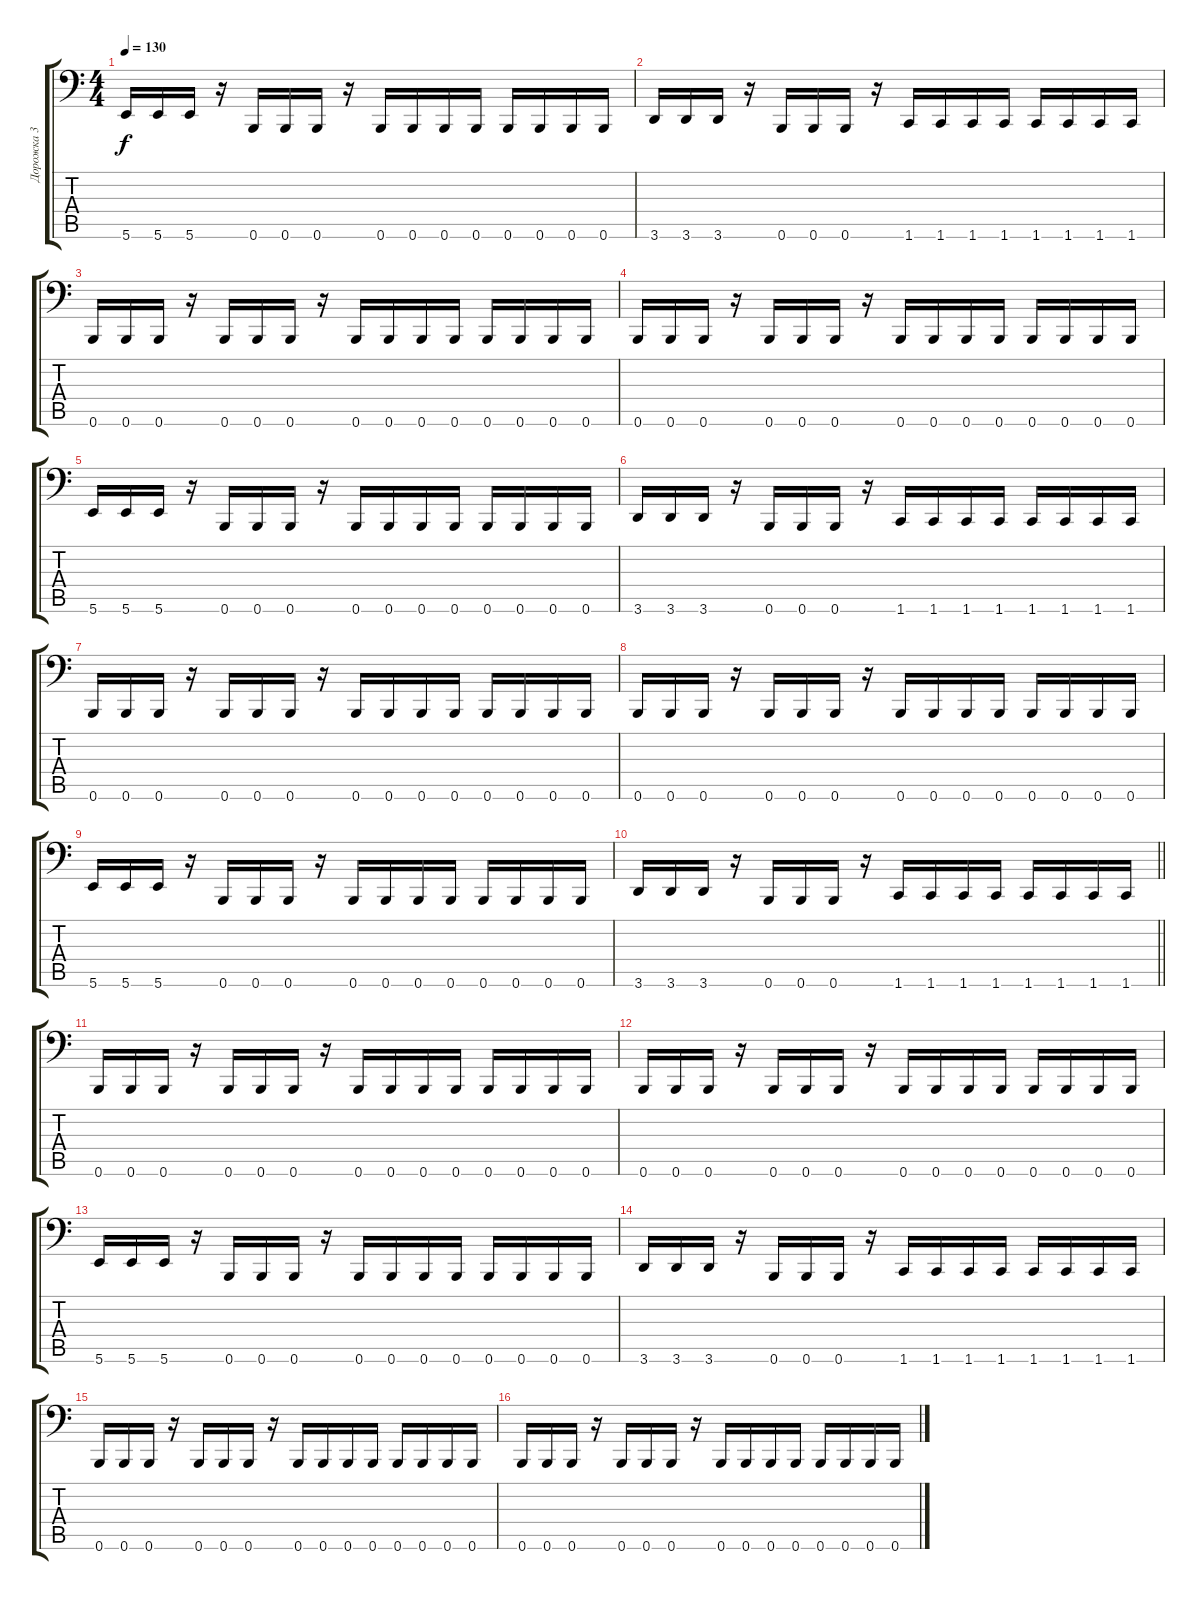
\track ("Дорожка 3" "Дорожка 3") {instrument electricbassfinger}
\staff {score tabs}
\tuning (Db3 Ab2 E2 B1 Gb1 B0) {hide}
\ts (4 4)
\tempo 130
\clef f4
\ks c
5.6.16{dy f} 5.6.16 5.6.16 r.16 0.6.16 0.6.16 0.6.16 r.16 0.6.16 0.6.16 0.6.16 0.6.16 0.6.16 0.6.16 0.6.16 0.6.16 |
3.6.16 3.6.16 3.6.16 r.16 0.6.16 0.6.16 0.6.16 r.16 1.6.16 1.6.16 1.6.16 1.6.16 1.6.16 1.6.16 1.6.16 1.6.16 |
0.6.16 0.6.16 0.6.16 r.16 0.6.16 0.6.16 0.6.16 r.16 0.6.16 0.6.16 0.6.16 0.6.16 0.6.16 0.6.16 0.6.16 0.6.16 |
0.6.16 0.6.16 0.6.16 r.16 0.6.16 0.6.16 0.6.16 r.16 0.6.16 0.6.16 0.6.16 0.6.16 0.6.16 0.6.16 0.6.16 0.6.16 |
5.6.16 5.6.16 5.6.16 r.16 0.6.16 0.6.16 0.6.16 r.16 0.6.16 0.6.16 0.6.16 0.6.16 0.6.16 0.6.16 0.6.16 0.6.16 |
3.6.16 3.6.16 3.6.16 r.16 0.6.16 0.6.16 0.6.16 r.16 1.6.16 1.6.16 1.6.16 1.6.16 1.6.16 1.6.16 1.6.16 1.6.16 |
0.6.16 0.6.16 0.6.16 r.16 0.6.16 0.6.16 0.6.16 r.16 0.6.16 0.6.16 0.6.16 0.6.16 0.6.16 0.6.16 0.6.16 0.6.16 |
0.6.16 0.6.16 0.6.16 r.16 0.6.16 0.6.16 0.6.16 r.16 0.6.16 0.6.16 0.6.16 0.6.16 0.6.16 0.6.16 0.6.16 0.6.16 |
5.6.16 5.6.16 5.6.16 r.16 0.6.16 0.6.16 0.6.16 r.16 0.6.16 0.6.16 0.6.16 0.6.16 0.6.16 0.6.16 0.6.16 0.6.16 |
\barLineRight lightlight
3.6.16 3.6.16 3.6.16 r.16 0.6.16 0.6.16 0.6.16 r.16 1.6.16 1.6.16 1.6.16 1.6.16 1.6.16 1.6.16 1.6.16 1.6.16 |
\section ("" " ")
0.6.16 0.6.16 0.6.16 r.16 0.6.16 0.6.16 0.6.16 r.16 0.6.16 0.6.16 0.6.16 0.6.16 0.6.16 0.6.16 0.6.16 0.6.16 |
0.6.16 0.6.16 0.6.16 r.16 0.6.16 0.6.16 0.6.16 r.16 0.6.16 0.6.16 0.6.16 0.6.16 0.6.16 0.6.16 0.6.16 0.6.16 |
5.6.16 5.6.16 5.6.16 r.16 0.6.16 0.6.16 0.6.16 r.16 0.6.16 0.6.16 0.6.16 0.6.16 0.6.16 0.6.16 0.6.16 0.6.16 |
3.6.16 3.6.16 3.6.16 r.16 0.6.16 0.6.16 0.6.16 r.16 1.6.16 1.6.16 1.6.16 1.6.16 1.6.16 1.6.16 1.6.16 1.6.16 |
0.6.16 0.6.16 0.6.16 r.16 0.6.16 0.6.16 0.6.16 r.16 0.6.16 0.6.16 0.6.16 0.6.16 0.6.16 0.6.16 0.6.16 0.6.16 |
0.6.16 0.6.16 0.6.16 r.16 0.6.16 0.6.16 0.6.16 r.16 0.6.16 0.6.16 0.6.16 0.6.16 0.6.16 0.6.16 0.6.16 0.6.16
